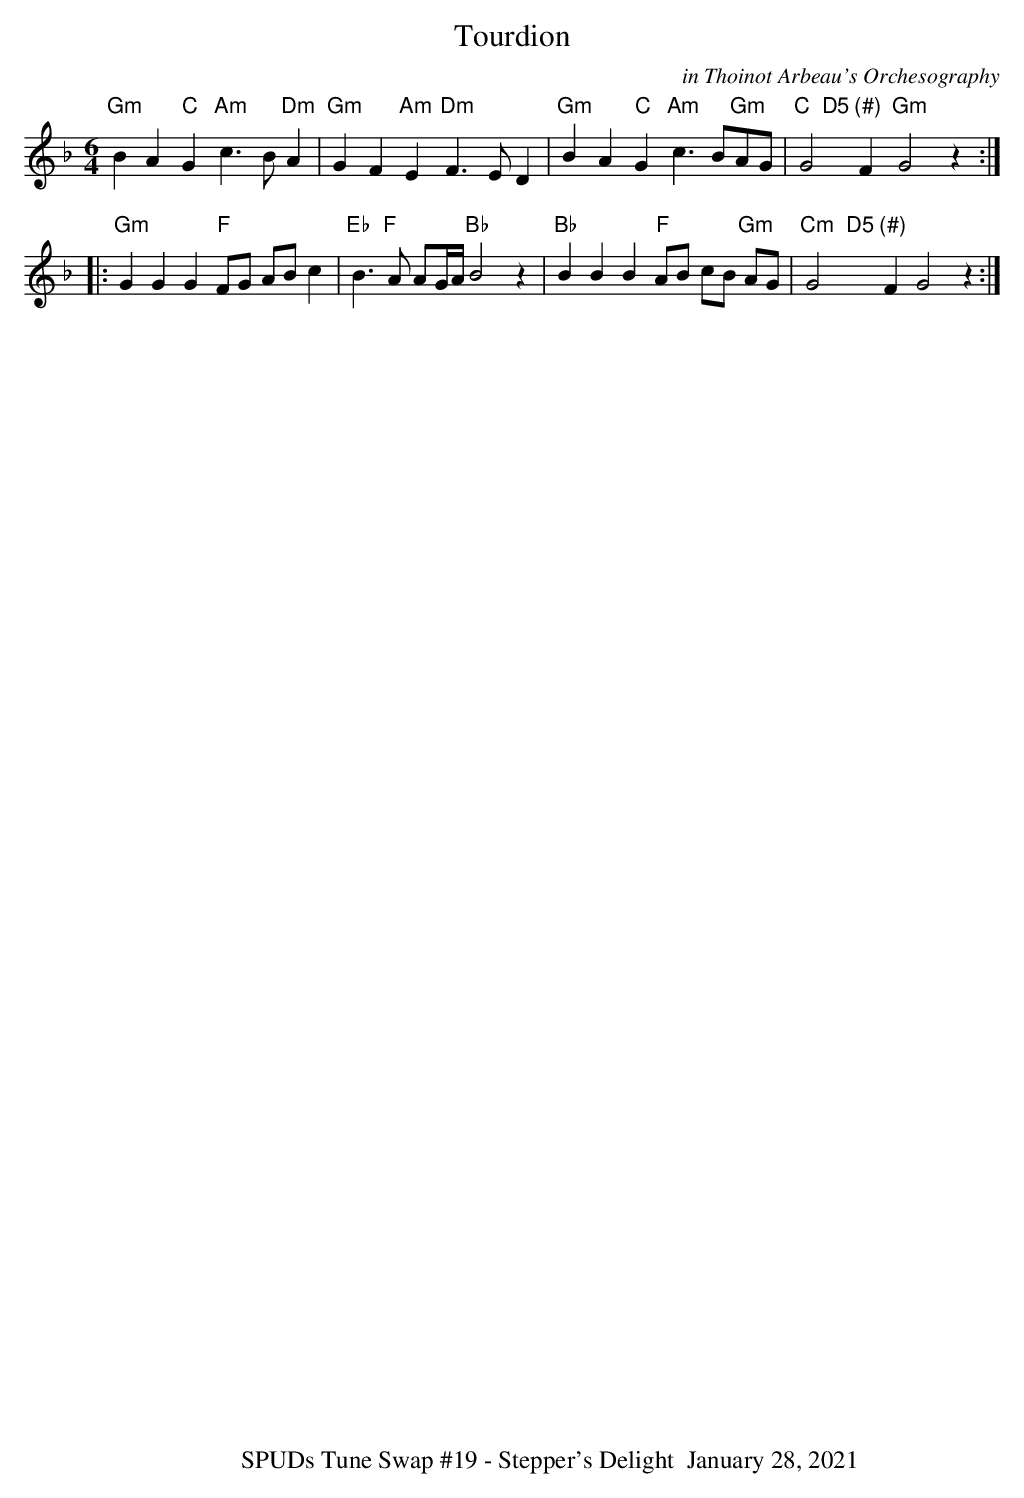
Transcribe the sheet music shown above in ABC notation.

X:1
T:Tourdion
C:in Thoinot Arbeau's Orchesography
M:6/4
L:1/8
K:Gdor
Q: 3/4=70
"Gm"B2A2"C"G2 "Am"c3B"Dm"A2 | "Gm"G2F2"Am"E2 "Dm"F3E D2 | \
"Gm"B2A2"C"G2 "Am"c3B"Gm"AG | "C  D5"G4 "(\#)"F2 "Gm"G4 z2 ::
"Gm"G2G2G2 "F"FG AB c2 | "Eb  F"B3A AG/A/ "Bb"B4 z2 | \
"Bb"B2B2B2 "F"AB cB "Gm"AG | "Cm  D5"G4 "(\#)"F2 G4 z2 :|
